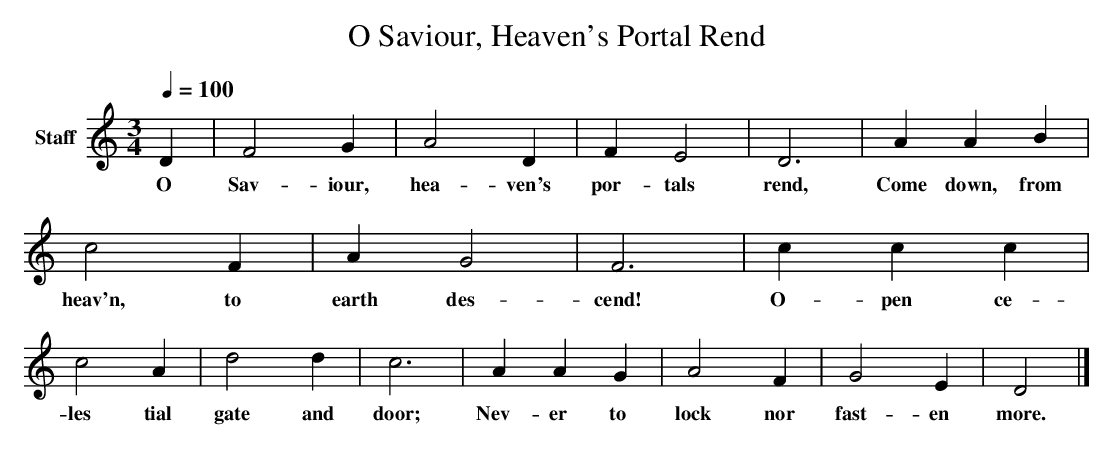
X:1
T: O Saviour, Heaven's Portal Rend
L: 1/4
M: 3/4
Q: 1/4=100
V: P1 name="Staff"
K: C
[V: P1]  D | F2 G | A2 D | F E2 | D3 | A A B | c2 F | A G2 | F3 | c c c | c2 A | d2 d | c3 | A A G | A2 F | G2 E | D2|]
w: O Sav- iour, hea- ven's por- tals rend, Come down, from heav'n, to earth des- cend! O- pen ce- les tial gate and door; Nev- er to lock nor fast- en more.
